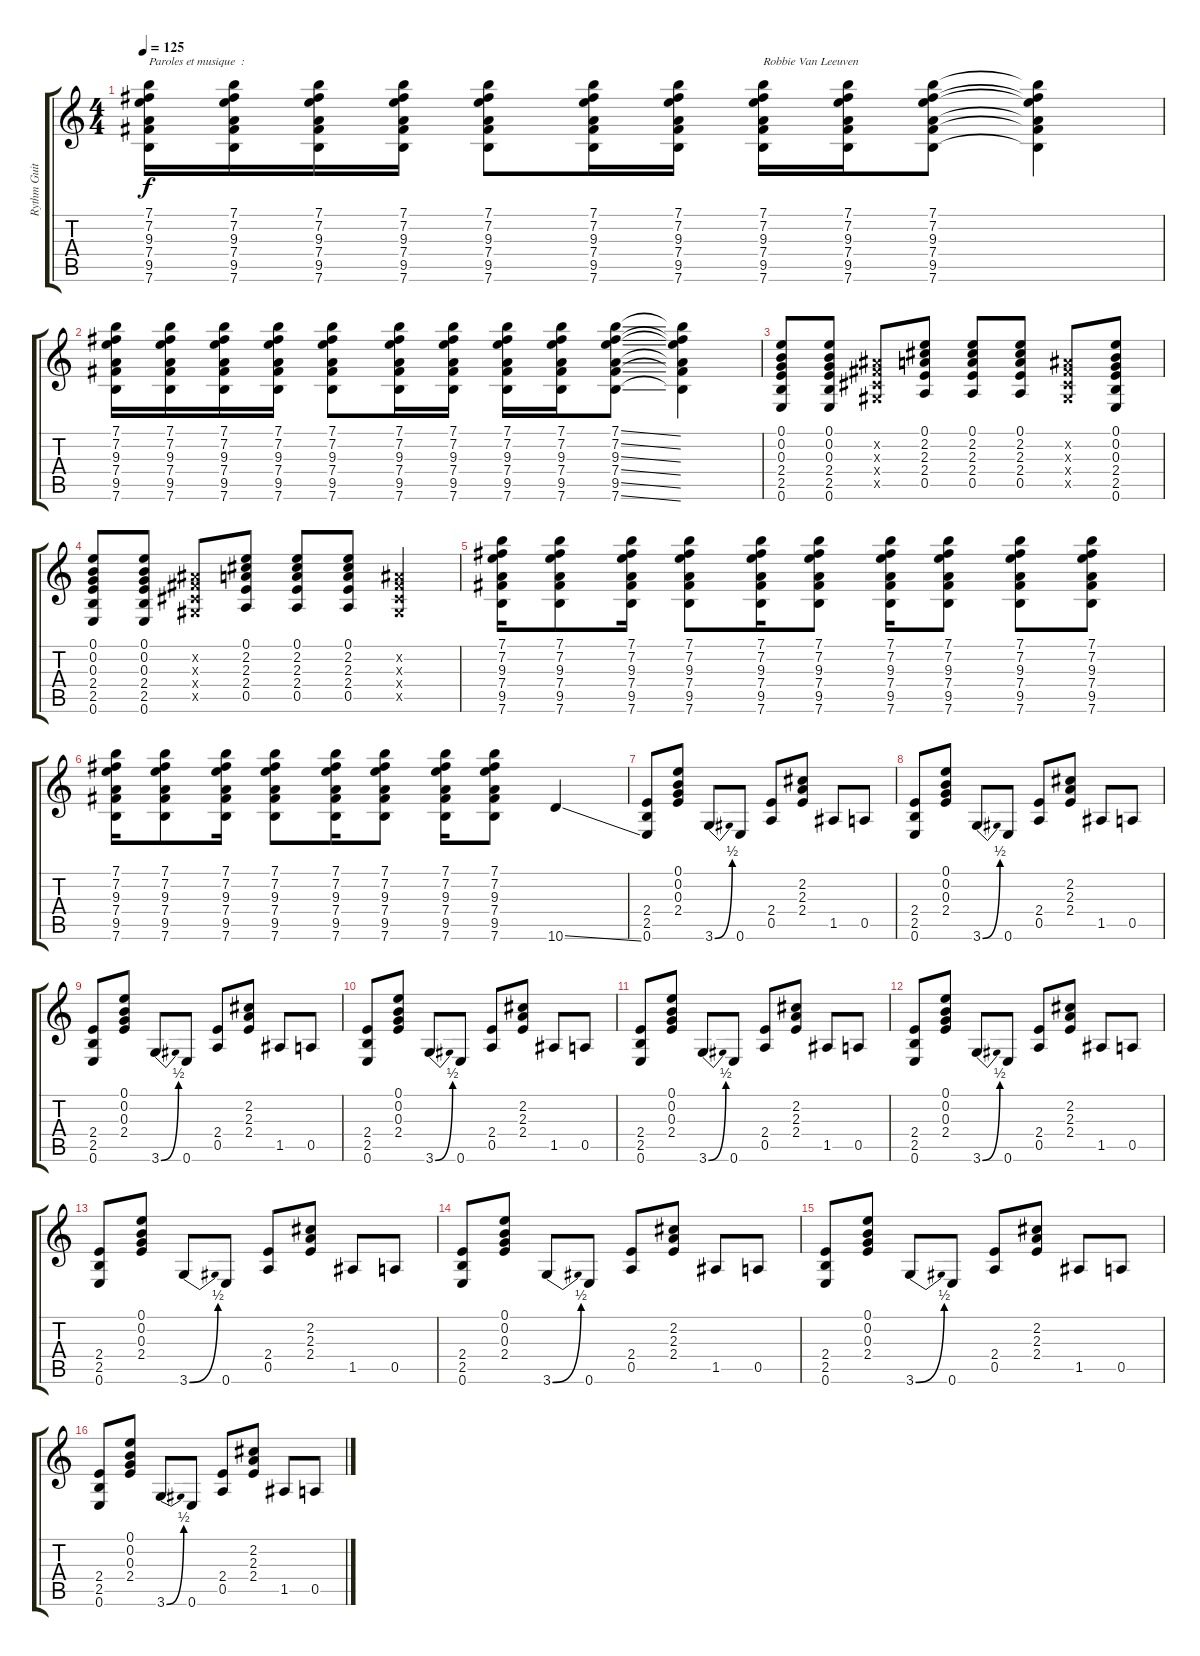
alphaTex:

\track ("Rythm Guitar" "Rythm Guit") {instrument electricguitarclean}
\staff {score tabs}
\tuning (E4 B3 G3 D3 A2 E2) {hide}
\ts (4 4)
\tempo 125
\clef g2
\ks c
(7.1 7.2 9.3 7.4 9.5 7.6).16{txt "Paroles et musique  :" dy f instrument electricguitarclean} (7.1 7.2 9.3 7.4 9.5 7.6).16 (7.1 7.2 9.3 7.4 9.5 7.6).16 (7.1 7.2 9.3 7.4 9.5 7.6).16 (7.1 7.2 9.3 7.4 9.5 7.6).8 (7.1 7.2 9.3 7.4 9.5 7.6).16 (7.1 7.2 9.3 7.4 9.5 7.6).16 (7.1 7.2 9.3 7.4 9.5 7.6).16{txt "Robbie Van Leeuven"} (7.1 7.2 9.3 7.4 9.5 7.6).16 (7.1 7.2 9.3 7.4 9.5 7.6).8 (7.1{t} 7.2{t} 9.3{t} 7.4{t} 9.5{t} 7.6{t}).4 |
(7.1 7.2 9.3 7.4 9.5 7.6).16 (7.1 7.2 9.3 7.4 9.5 7.6).16 (7.1 7.2 9.3 7.4 9.5 7.6).16 (7.1 7.2 9.3 7.4 9.5 7.6).16 (7.1 7.2 9.3 7.4 9.5 7.6).8 (7.1 7.2 9.3 7.4 9.5 7.6).16 (7.1 7.2 9.3 7.4 9.5 7.6).16 (7.1 7.2 9.3 7.4 9.5 7.6).16 (7.1 7.2 9.3 7.4 9.5 7.6).16 (7.1{ss} 7.2{ss} 9.3{ss} 7.4{ss} 9.5{ss} 7.6{ss}).8 (7.1{t} 7.2{t} 9.3{t} 7.4{t} 9.5{t} 7.6{t}).4 |
(0.1 0.2 0.3 2.4 2.5 0.6).8 (0.1 0.2 0.3 2.4 2.5 0.6).8 (-1.2{x} -1.3{x} -1.4{x} -1.5{x}).8 (0.1 2.2 2.3 2.4 0.5).8 (0.1 2.2 2.3 2.4 0.5).8 (0.1 2.2 2.3 2.4 0.5).8 (-1.2{x} -1.3{x} -1.4{x} -1.5{x}).8 (0.1 0.2 0.3 2.4 2.5 0.6).8 |
(0.1 0.2 0.3 2.4 2.5 0.6).8 (0.1 0.2 0.3 2.4 2.5 0.6).8 (-1.2{x} -1.3{x} -1.4{x} -1.5{x}).8 (0.1 2.2 2.3 2.4 0.5).8 (0.1 2.2 2.3 2.4 0.5).8 (0.1 2.2 2.3 2.4 0.5).8 (-1.2{x} -1.3{x} -1.4{x} -1.5{x}).4 |
(7.1 7.2 9.3 7.4 9.5 7.6).16 (7.1 7.2 9.3 7.4 9.5 7.6).8 (7.1 7.2 9.3 7.4 9.5 7.6).16 (7.1 7.2 9.3 7.4 9.5 7.6).8 (7.1 7.2 9.3 7.4 9.5 7.6).16 (7.1 7.2 9.3 7.4 9.5 7.6).8 (7.1 7.2 9.3 7.4 9.5 7.6).16 (7.1 7.2 9.3 7.4 9.5 7.6).8 (7.1 7.2 9.3 7.4 9.5 7.6).8 (7.1 7.2 9.3 7.4 9.5 7.6).8 |
(7.1 7.2 9.3 7.4 9.5 7.6).16 (7.1 7.2 9.3 7.4 9.5 7.6).8 (7.1 7.2 9.3 7.4 9.5 7.6).16 (7.1 7.2 9.3 7.4 9.5 7.6).8 (7.1 7.2 9.3 7.4 9.5 7.6).16 (7.1 7.2 9.3 7.4 9.5 7.6).8 (7.1 7.2 9.3 7.4 9.5 7.6).16 (7.1 7.2 9.3 7.4 9.5 7.6).8 10.6{ss}.4 |
(2.4 2.5 0.6).8 (0.1 0.2 0.3 2.4).8 3.6{be (bend 0 0 60 2)}.8 0.6.8 (2.4 0.5).8 (2.2 2.3 2.4).8 1.5.8 0.5.8 |
(2.4 2.5 0.6).8 (0.1 0.2 0.3 2.4).8 3.6{be (bend 0 0 60 2)}.8 0.6.8 (2.4 0.5).8 (2.2 2.3 2.4).8 1.5.8 0.5.8 |
(2.4 2.5 0.6).8 (0.1 0.2 0.3 2.4).8 3.6{be (bend 0 0 60 2)}.8 0.6.8 (2.4 0.5).8 (2.2 2.3 2.4).8 1.5.8 0.5.8 |
(2.4 2.5 0.6).8 (0.1 0.2 0.3 2.4).8 3.6{be (bend 0 0 60 2)}.8 0.6.8 (2.4 0.5).8 (2.2 2.3 2.4).8 1.5.8 0.5.8 |
(2.4 2.5 0.6).8 (0.1 0.2 0.3 2.4).8 3.6{be (bend 0 0 60 2)}.8 0.6.8 (2.4 0.5).8 (2.2 2.3 2.4).8 1.5.8 0.5.8 |
(2.4 2.5 0.6).8 (0.1 0.2 0.3 2.4).8 3.6{be (bend 0 0 60 2)}.8 0.6.8 (2.4 0.5).8 (2.2 2.3 2.4).8 1.5.8 0.5.8 |
(2.4 2.5 0.6).8 (0.1 0.2 0.3 2.4).8 3.6{be (bend 0 0 60 2)}.8 0.6.8 (2.4 0.5).8 (2.2 2.3 2.4).8 1.5.8 0.5.8 |
(2.4 2.5 0.6).8 (0.1 0.2 0.3 2.4).8 3.6{be (bend 0 0 60 2)}.8 0.6.8 (2.4 0.5).8 (2.2 2.3 2.4).8 1.5.8 0.5.8 |
(2.4 2.5 0.6).8 (0.1 0.2 0.3 2.4).8 3.6{be (bend 0 0 60 2)}.8 0.6.8 (2.4 0.5).8 (2.2 2.3 2.4).8 1.5.8 0.5.8 |
(2.4 2.5 0.6).8 (0.1 0.2 0.3 2.4).8 3.6{be (bend 0 0 60 2)}.8 0.6.8 (2.4 0.5).8 (2.2 2.3 2.4).8 1.5.8 0.5.8
